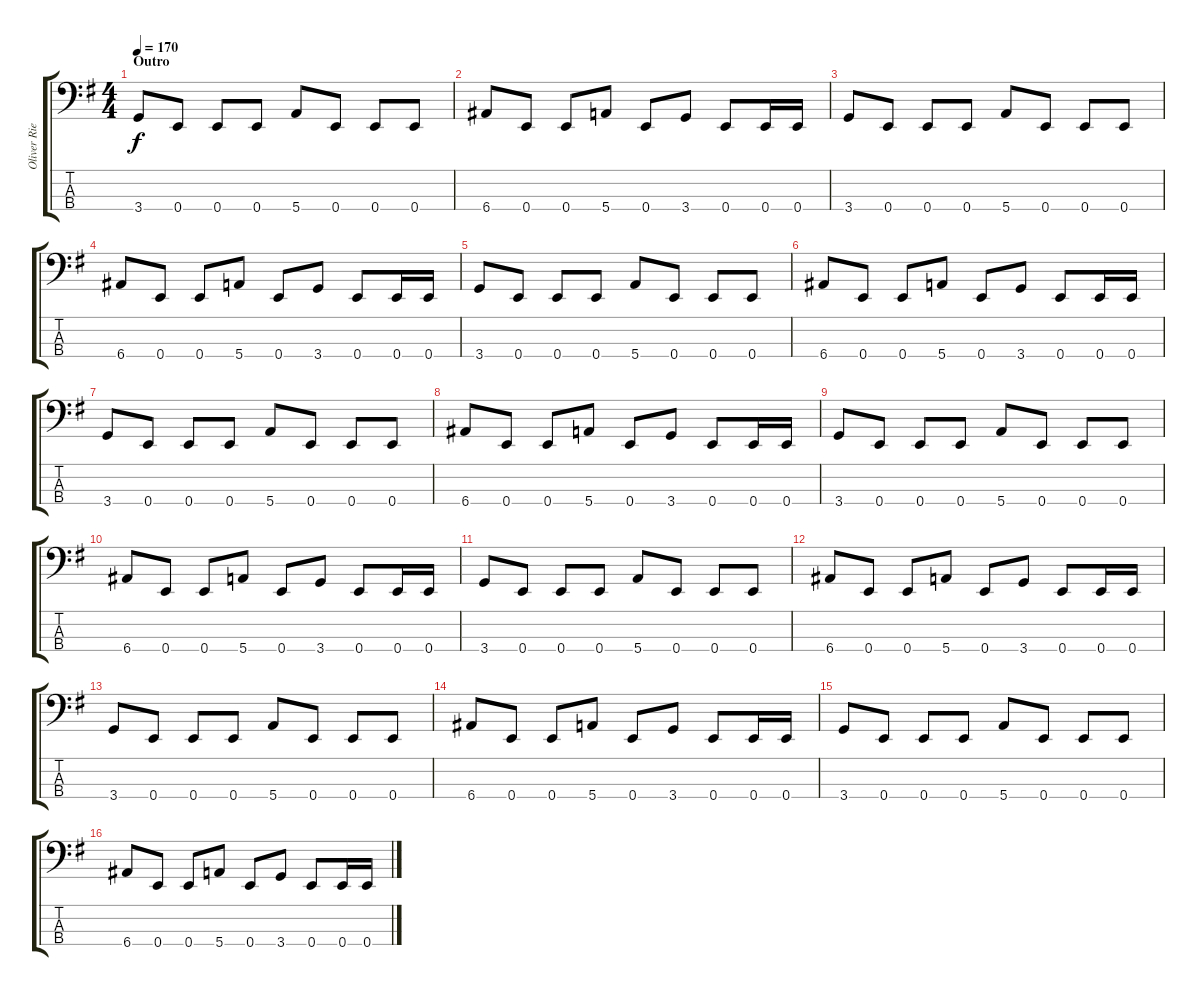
\track ("Oliver Riedel - Bass" "Oliver Rie") {instrument electricbasspick}
\staff {score tabs}
\tuning (G2 D2 A1 E1) {hide}
\ts (4 4)
\section ("" "Outro")
\tempo 170
\clef f4
\ks g
3.4.8{dy f} 0.4.8 0.4.8 0.4.8 5.4.8 0.4.8 0.4.8 0.4.8 |
6.4.8 0.4.8 0.4.8 5.4.8 0.4.8 3.4.8 0.4.8 0.4.16 0.4.16 |
3.4.8 0.4.8 0.4.8 0.4.8 5.4.8 0.4.8 0.4.8 0.4.8 |
6.4.8 0.4.8 0.4.8 5.4.8 0.4.8 3.4.8 0.4.8 0.4.16 0.4.16 |
3.4.8 0.4.8 0.4.8 0.4.8 5.4.8 0.4.8 0.4.8 0.4.8 |
6.4.8 0.4.8 0.4.8 5.4.8 0.4.8 3.4.8 0.4.8 0.4.16 0.4.16 |
3.4.8 0.4.8 0.4.8 0.4.8 5.4.8 0.4.8 0.4.8 0.4.8 |
6.4.8 0.4.8 0.4.8 5.4.8 0.4.8 3.4.8 0.4.8 0.4.16 0.4.16 |
3.4.8 0.4.8 0.4.8 0.4.8 5.4.8 0.4.8 0.4.8 0.4.8 |
6.4.8 0.4.8 0.4.8 5.4.8 0.4.8 3.4.8 0.4.8 0.4.16 0.4.16 |
3.4.8 0.4.8 0.4.8 0.4.8 5.4.8 0.4.8 0.4.8 0.4.8 |
6.4.8 0.4.8 0.4.8 5.4.8 0.4.8 3.4.8 0.4.8 0.4.16 0.4.16 |
3.4.8 0.4.8 0.4.8 0.4.8 5.4.8 0.4.8 0.4.8 0.4.8 |
6.4.8 0.4.8 0.4.8 5.4.8 0.4.8 3.4.8 0.4.8 0.4.16 0.4.16 |
3.4.8 0.4.8 0.4.8 0.4.8 5.4.8 0.4.8 0.4.8 0.4.8 |
6.4.8 0.4.8 0.4.8 5.4.8 0.4.8 3.4.8 0.4.8 0.4.16 0.4.16
